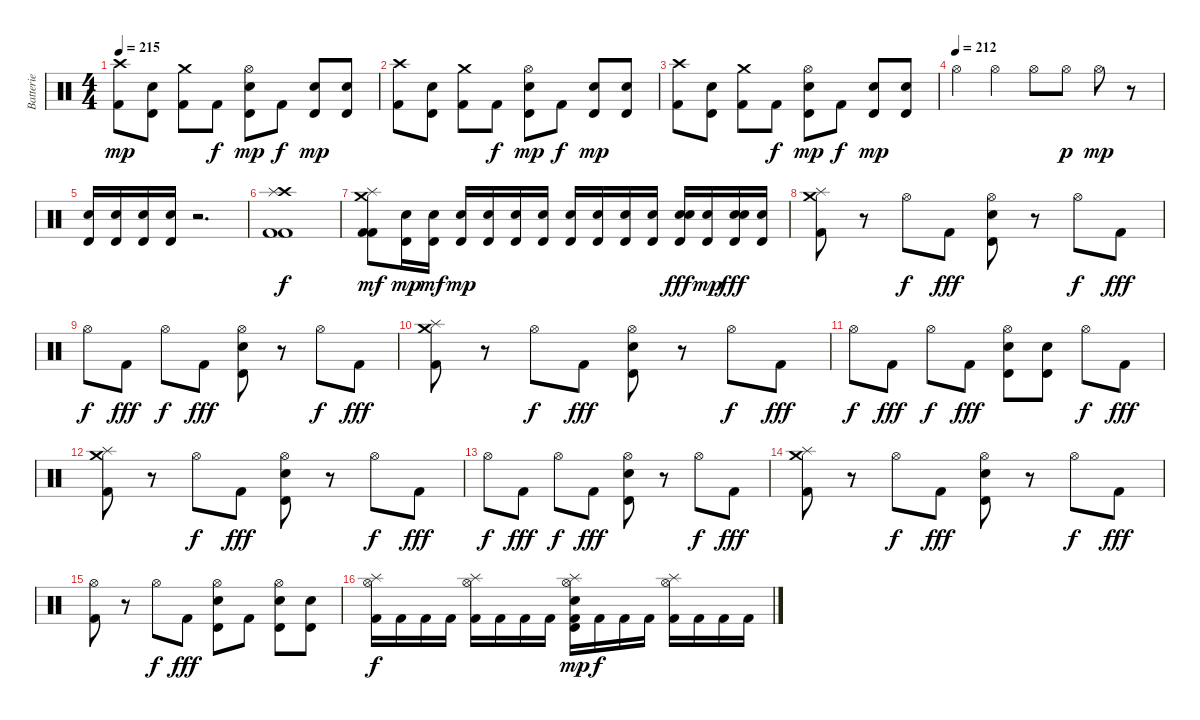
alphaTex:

\track ("Batterie" "Batterie") {instrument percussion}
\staff {score}
\articulation defaults
\ts (4 4)
\tempo 215
\clef neutral
\ks c
("Crash high (hit)" "Kick (hit) 2").8{dy mp} ("Timbale high (hit)" "Electric Snare (hit)").8 ("Crash medium (hit)" "Kick (hit) 2").8 "Kick (hit) 2".8{dy f} ("Hi-Hat (open)" "Timbale high (hit)" "Electric Snare (hit)").8{dy mp} "Kick (hit) 2".8{dy f} ("Timbale high (hit)" "Electric Snare (hit)").8{dy mp} ("Timbale high (hit)" "Electric Snare (hit)").8 |
("Crash high (hit)" "Kick (hit) 2").8 ("Timbale high (hit)" "Electric Snare (hit)").8 ("Crash medium (hit)" "Kick (hit) 2").8 "Kick (hit) 2".8{dy f} ("Hi-Hat (open)" "Timbale high (hit)" "Electric Snare (hit)").8{dy mp} "Kick (hit) 2".8{dy f} ("Timbale high (hit)" "Electric Snare (hit)").8{dy mp} ("Timbale high (hit)" "Electric Snare (hit)").8 |
("Crash high (hit)" "Kick (hit) 2").8 ("Timbale high (hit)" "Electric Snare (hit)").8 ("Crash medium (hit)" "Kick (hit) 2").8 "Kick (hit) 2".8{dy f} ("Hi-Hat (open)" "Timbale high (hit)" "Electric Snare (hit)").8{dy mp} "Kick (hit) 2".8{dy f} ("Timbale high (hit)" "Electric Snare (hit)").8{dy mp} ("Timbale high (hit)" "Electric Snare (hit)").8 |
\tempo (212)
"Hi-Hat (open)".4{volume 15} "Hi-Hat (open)".4 "Hi-Hat (open)".8 "Hi-Hat (open)".8{dy p} "Hi-Hat (open)".8{dy mp} r.8 |
("Timbale high (hit)" "Electric Snare (hit)").16 ("Timbale high (hit)" "Electric Snare (hit)").16 ("Timbale high (hit)" "Electric Snare (hit)").16 ("Timbale high (hit)" "Electric Snare (hit)").16 r.2{d} |
("Crash high (hit)" "Splash (hit)" "Kick (hit) 2" "Kick (hit) 2").1{dy f} |
("Crash medium (hit)" "Splash (hit)" "Kick (hit) 2" "Kick (hit) 2").8{dy mf} ("Timbale high (hit)" "Electric Snare (hit)").16{dy mp} ("Timbale high (hit)" "Electric Snare (hit)").16{dy mf} ("Timbale high (hit)" "Electric Snare (hit)").16{dy mp} ("Timbale high (hit)" "Electric Snare (hit)").16 ("Timbale high (hit)" "Electric Snare (hit)").16 ("Timbale high (hit)" "Electric Snare (hit)").16 ("Timbale high (hit)" "Electric Snare (hit)").16 ("Timbale high (hit)" "Electric Snare (hit)").16 ("Timbale high (hit)" "Electric Snare (hit)").16 ("Timbale high (hit)" "Electric Snare (hit)").16 ("Timbale high (hit)" "Electric Snare (hit)" "Electric Snare (hit)").16{dy fff} ("Timbale high (hit)" "Electric Snare (hit)").16{dy mp} ("Timbale high (hit)" "Electric Snare (hit)" "Electric Snare (hit)").16{dy fff} ("Timbale high (hit)" "Electric Snare (hit)").16 |
("Crash medium (hit)" "Splash (hit)" "Kick (hit) 2").8 r.8 "Hi-Hat (open)".8{dy f} "Kick (hit) 2".8{dy fff} ("Hi-Hat (open)" "Timbale high (hit)" "Electric Snare (hit)").8 r.8 "Hi-Hat (open)".8{dy f} "Kick (hit) 2".8{dy fff} |
"Hi-Hat (open)".8{dy f} "Kick (hit) 2".8{dy fff} "Hi-Hat (open)".8{dy f} "Kick (hit) 2".8{dy fff} ("Hi-Hat (open)" "Timbale high (hit)" "Electric Snare (hit)").8 r.8 "Hi-Hat (open)".8{dy f} "Kick (hit) 2".8{dy fff} |
("Crash medium (hit)" "Splash (hit)" "Kick (hit) 2").8 r.8 "Hi-Hat (open)".8{dy f} "Kick (hit) 2".8{dy fff} ("Hi-Hat (open)" "Timbale high (hit)" "Electric Snare (hit)").8 r.8 "Hi-Hat (open)".8{dy f} "Kick (hit) 2".8{dy fff} |
"Hi-Hat (open)".8{dy f} "Kick (hit) 2".8{dy fff} "Hi-Hat (open)".8{dy f} "Kick (hit) 2".8{dy fff} ("Hi-Hat (open)" "Timbale high (hit)" "Electric Snare (hit)").8 ("Timbale high (hit)" "Electric Snare (hit)").8 "Hi-Hat (open)".8{dy f} "Kick (hit) 2".8{dy fff} |
("Crash medium (hit)" "Splash (hit)" "Kick (hit) 2").8 r.8 "Hi-Hat (open)".8{dy f} "Kick (hit) 2".8{dy fff} ("Hi-Hat (open)" "Timbale high (hit)" "Electric Snare (hit)").8 r.8 "Hi-Hat (open)".8{dy f} "Kick (hit) 2".8{dy fff} |
"Hi-Hat (open)".8{dy f} "Kick (hit) 2".8{dy fff} "Hi-Hat (open)".8{dy f} "Kick (hit) 2".8{dy fff} ("Hi-Hat (open)" "Timbale high (hit)" "Electric Snare (hit)").8 r.8 "Hi-Hat (open)".8{dy f} "Kick (hit) 2".8{dy fff} |
("Crash medium (hit)" "Splash (hit)" "Kick (hit) 2").8 r.8 "Hi-Hat (open)".8{dy f} "Kick (hit) 2".8{dy fff} ("Hi-Hat (open)" "Timbale high (hit)" "Electric Snare (hit)").8 r.8 "Hi-Hat (open)".8{dy f} "Kick (hit) 2".8{dy fff} |
("Hi-Hat (open)" "Kick (hit) 2").8 r.8 "Hi-Hat (open)".8{dy f} "Kick (hit) 2".8{dy fff} ("Hi-Hat (open)" "Timbale high (hit)" "Electric Snare (hit)").8 "Kick (hit) 2".8 ("Hi-Hat (open)" "Timbale high (hit)" "Electric Snare (hit)").8 ("Timbale high (hit)" "Electric Snare (hit)").8 |
("Hi-Hat (open)" "Splash (hit)" "Kick (hit) 2").16{dy f} "Kick (hit) 2".16 "Kick (hit) 2".16 "Kick (hit) 2".16 ("Hi-Hat (open)" "Splash (hit)" "Kick (hit) 2").16 "Kick (hit) 2".16 "Kick (hit) 2".16 "Kick (hit) 2".16 ("Hi-Hat (open)" "Splash (hit)" "Timbale high (hit)" "Electric Snare (hit)" "Kick (hit) 2").16{dy mp} "Kick (hit) 2".16{dy f} "Kick (hit) 2".16 "Kick (hit) 2".16 ("Hi-Hat (open)" "Splash (hit)" "Kick (hit) 2").16 "Kick (hit) 2".16 "Kick (hit) 2".16 "Kick (hit) 2".16
